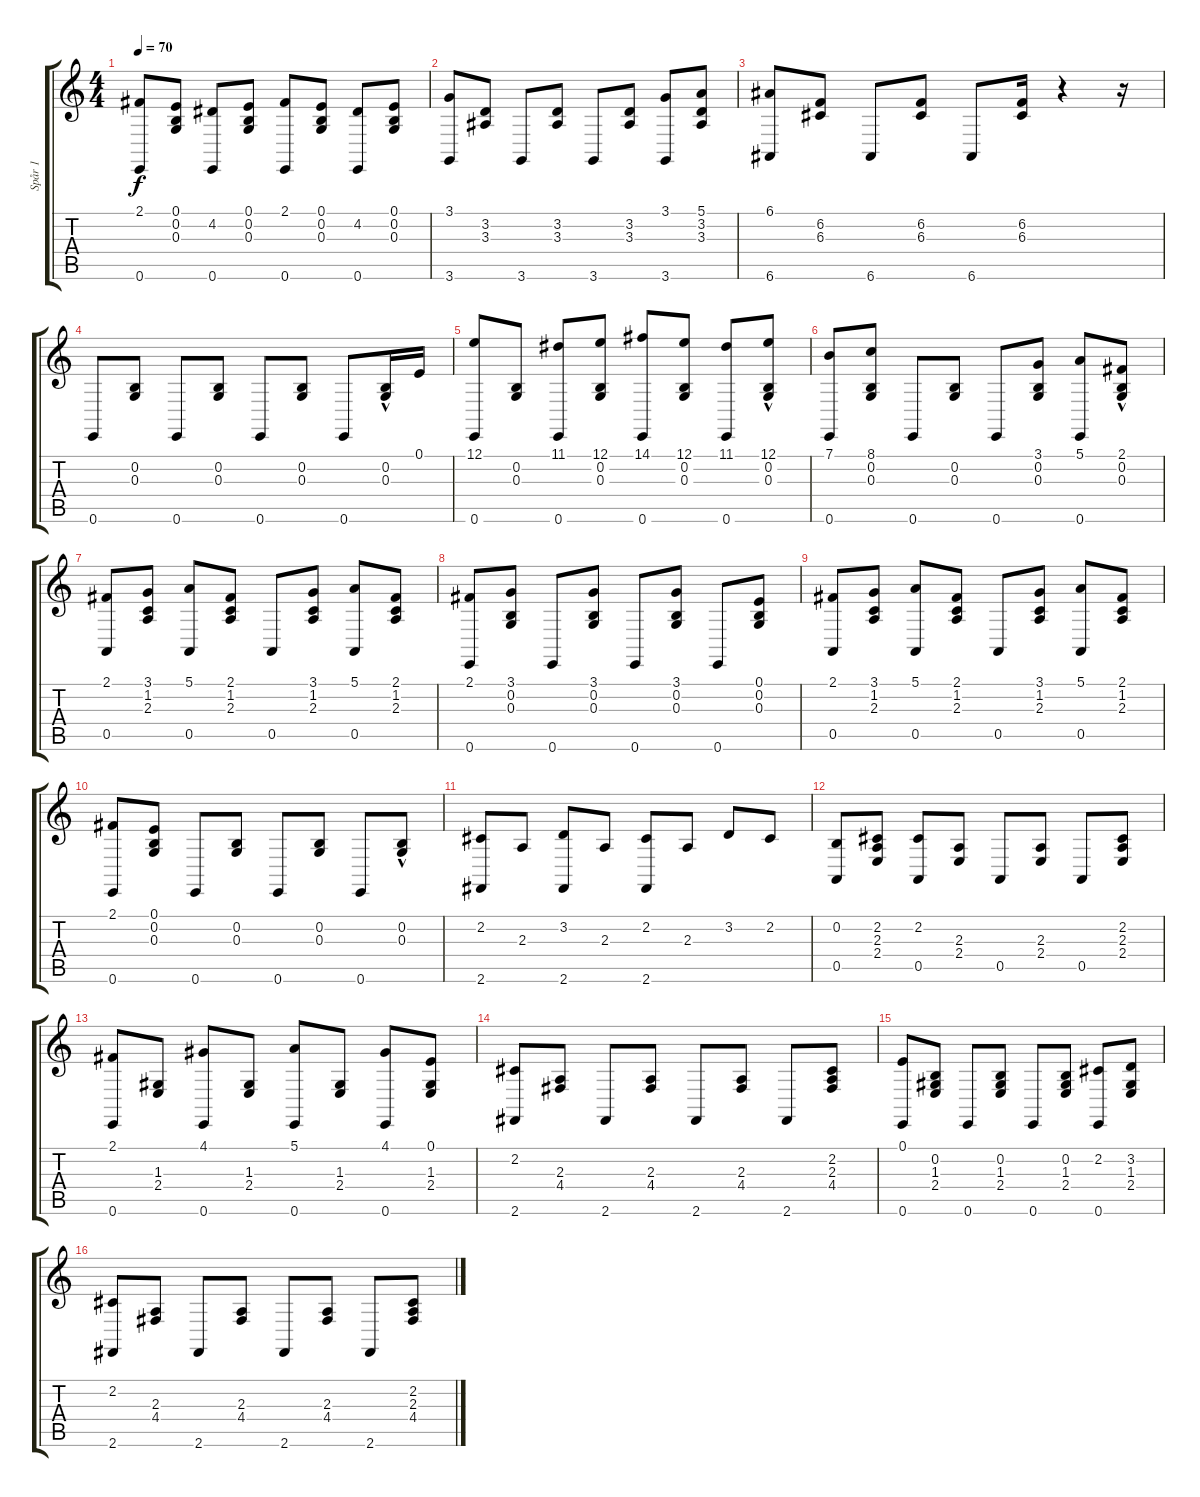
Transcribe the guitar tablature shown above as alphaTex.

\track ("Spår 1" "Spår 1") {instrument harpsichord}
\staff {score tabs}
\tuning (E4 B3 G3 D3 A2 E2) {hide}
\ts (4 4)
\tempo 70
\clef g2
\ks c
(2.1 0.6).8{dy f} (0.1 0.2 0.3).8 (4.2 0.6).8 (0.1 0.2 0.3).8 (2.1 0.6).8 (0.1 0.2 0.3).8 (4.2 0.6).8 (0.1 0.2 0.3).8 |
(3.1 3.6).8 (3.2 3.3).8 3.6.8 (3.2 3.3).8 3.6.8 (3.2 3.3).8 (3.1 3.6).8 (5.1 3.2 3.3).8 |
(6.1 6.6).8 (6.2 6.3).8 6.6.8 (6.2 6.3).8 6.6.8 (6.2 6.3).16 r.4 r.16 |
0.6.8 (0.2 0.3).8 0.6.8 (0.2 0.3).8 0.6.8 (0.2 0.3).8 0.6.8 (0.2 0.3{hac}).16 0.1.16 |
(12.1 0.6).8 (0.2 0.3).8 (11.1 0.6).8 (12.1 0.2 0.3).8 (14.1 0.6).8 (12.1 0.2 0.3).8 (11.1 0.6).8 (12.1 0.2 0.3{hac}).8 |
(7.1 0.6).8 (8.1 0.2 0.3).8 0.6.8 (0.2 0.3).8 0.6.8 (3.1 0.2 0.3).8 (5.1 0.6).8 (2.1 0.2 0.3{hac}).8 |
(2.1 0.5).8 (3.1 1.2 2.3).8 (5.1 0.5).8 (2.1 1.2 2.3).8 0.5.8 (3.1 1.2 2.3).8 (5.1 0.5).8 (2.1 1.2 2.3).8 |
(2.1 0.6).8 (3.1 0.2 0.3).8 0.6.8 (3.1 0.2 0.3).8 0.6.8 (3.1 0.2 0.3).8 0.6.8 (0.1 0.2 0.3).8 |
(2.1 0.5).8 (3.1 1.2 2.3).8 (5.1 0.5).8 (2.1 1.2 2.3).8 0.5.8 (3.1 1.2 2.3).8 (5.1 0.5).8 (2.1 1.2 2.3).8 |
(2.1 0.6).8 (0.1 0.2 0.3).8 0.6.8 (0.2 0.3).8 0.6.8 (0.2 0.3).8 0.6.8 (0.2 0.3{hac}).8 |
(2.2 2.6).8 2.3.8 (3.2 2.6).8 2.3.8 (2.2 2.6).8 2.3.8 3.2.8 2.2.8 |
(0.2 0.5).8 (2.2 2.3 2.4).8 (2.2 0.5).8 (2.3 2.4).8 0.5.8 (2.3 2.4).8 0.5.8 (2.2 2.3 2.4).8 |
(2.1 0.6).8 (1.3 2.4).8 (4.1 0.6).8 (1.3 2.4).8 (5.1 0.6).8 (1.3 2.4).8 (4.1 0.6).8 (0.1 1.3 2.4).8 |
(2.2 2.6).8 (2.3 4.4).8 2.6.8 (2.3 4.4).8 2.6.8 (2.3 4.4).8 2.6.8 (2.2 2.3 4.4).8 |
(0.1 0.6).8 (0.2 1.3 2.4).8 0.6.8 (0.2 1.3 2.4).8 0.6.8 (0.2 1.3 2.4).8 (2.2 0.6).8 (3.2 1.3 2.4).8 |
(2.2 2.6).8 (2.3 4.4).8 2.6.8 (2.3 4.4).8 2.6.8 (2.3 4.4).8 2.6.8 (2.2 2.3 4.4).8
